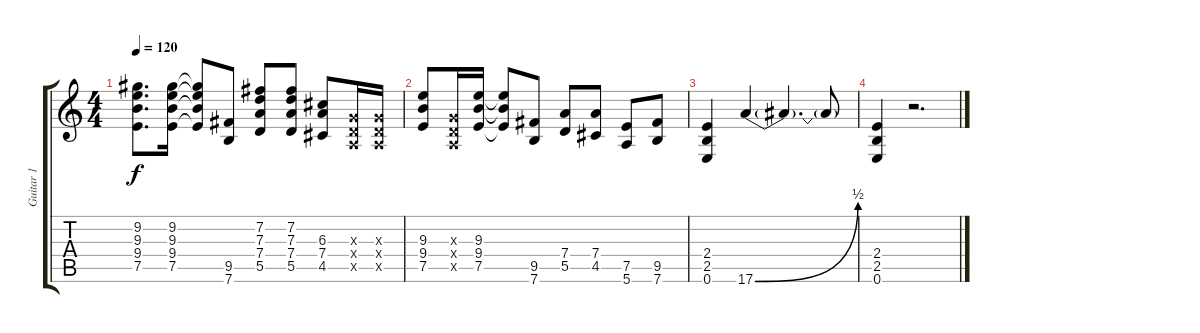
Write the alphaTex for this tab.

\track ("Guitar 1" "Guitar 1") {instrument distortionguitar}
\staff {score tabs}
\tuning (E4 B3 G3 D3 A2 E2) {hide}
\ts (4 4)
\tempo 120
\clef g2
\ks c
(9.2 9.3 9.4 7.5).8{d dy f} (9.2 9.3 9.4 7.5).16 (9.2{t} 9.3{t} 9.4{t} 7.5{t}).8 (9.5 7.6).8 (7.2 7.3 7.4 5.5).8 (7.2 7.3 7.4 5.5).8 (6.3 7.4 4.5).8 (0.3{x} 0.4{x} 0.5{x}).16 (0.3{x} 0.4{x} 0.5{x}).16 |
(9.3 9.4 7.5).8 (0.3{x} 0.4{x} 0.5{x}).16 (9.3 9.4 7.5).16 (9.3{t} 9.4{t} 7.5{t}).8 (9.5 7.6).8 (7.4 5.5).8 (7.4 4.5).8 (7.5 5.6).8 (9.5 7.6).8 |
(2.4 2.5 0.6).4 17.6{be (bend 0 0 60 2)}.4 17.6{t}.4{d} 17.6{t}.8 |
(2.4 2.5 0.6).4 r.2{d}
